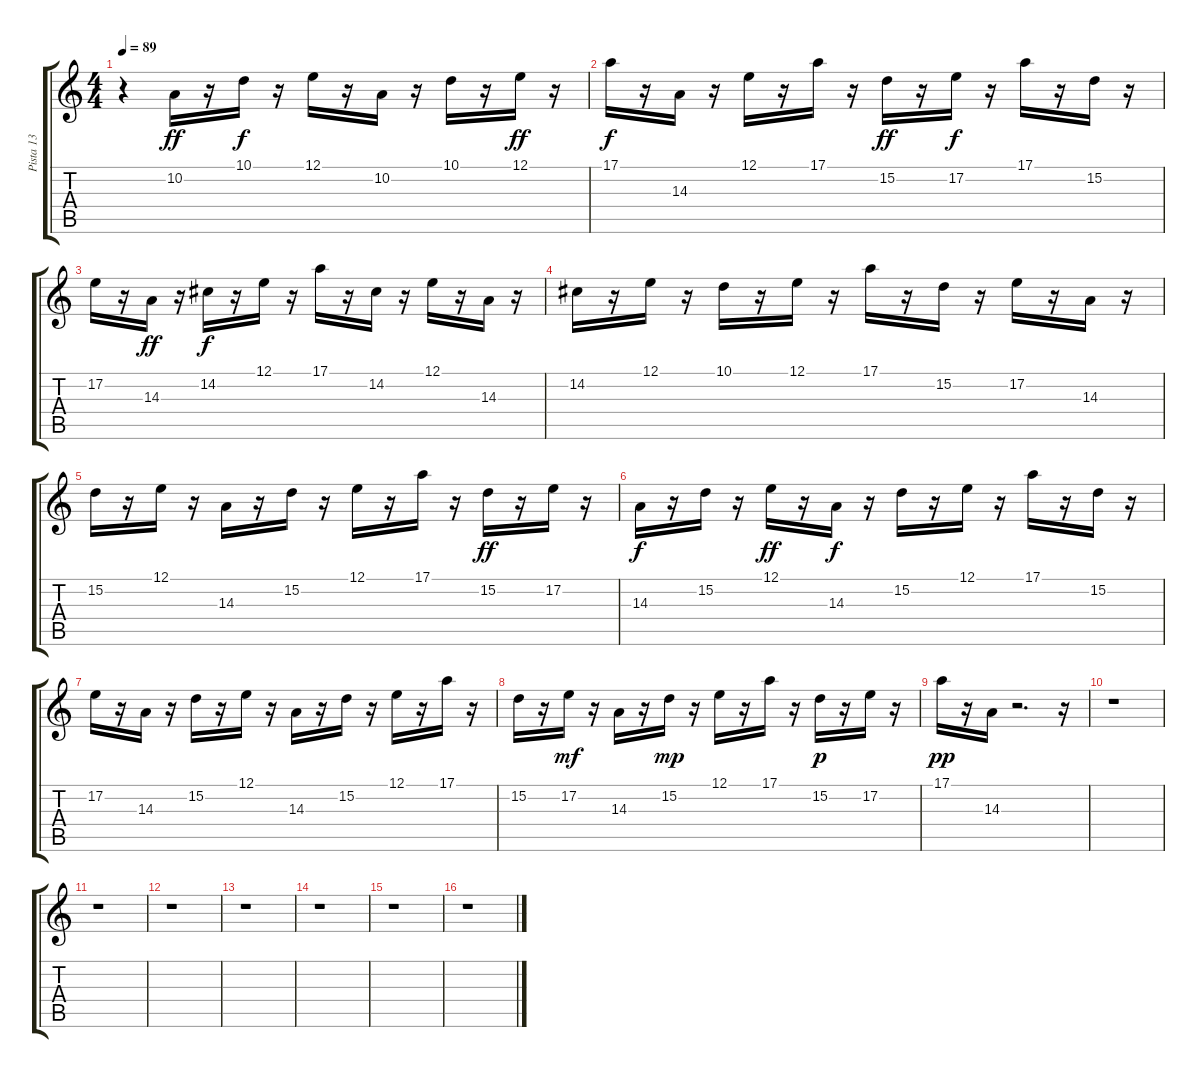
\track ("Pista 13" "Pista 13") {instrument fx5brightness}
\staff {score tabs}
\tuning (E4 B3 G3 D3 A2 E2) {hide}
\ts (4 4)
\tempo 89
\clef g2
\ks c
r.4{dy ff} 10.2.16 r.16 10.1.16{dy f} r.16 12.1.16 r.16 10.2.16 r.16 10.1.16 r.16 12.1.16{dy ff} r.16 |
17.1.16{dy f} r.16 14.3.16 r.16 12.1.16 r.16 17.1.16 r.16 15.2.16{dy ff} r.16 17.2.16{dy f} r.16 17.1.16 r.16 15.2.16 r.16 |
17.2.16 r.16 14.3.16{dy ff} r.16 14.2.16{dy f} r.16 12.1.16 r.16 17.1.16 r.16 14.2.16 r.16 12.1.16 r.16 14.3.16 r.16 |
14.2.16 r.16 12.1.16 r.16 10.1.16 r.16 12.1.16 r.16 17.1.16 r.16 15.2.16 r.16 17.2.16 r.16 14.3.16 r.16 |
15.2.16 r.16 12.1.16 r.16 14.3.16 r.16 15.2.16 r.16 12.1.16 r.16 17.1.16 r.16 15.2.16{dy ff} r.16 17.2.16 r.16 |
14.3.16{dy f} r.16 15.2.16 r.16 12.1.16{dy ff} r.16 14.3.16{dy f} r.16 15.2.16 r.16 12.1.16 r.16 17.1.16 r.16 15.2.16 r.16 |
17.2.16 r.16 14.3.16 r.16 15.2.16 r.16 12.1.16 r.16 14.3.16 r.16 15.2.16 r.16 12.1.16 r.16 17.1.16 r.16 |
15.2.16 r.16 17.2.16{dy mf} r.16 14.3.16 r.16 15.2.16{dy mp} r.16 12.1.16 r.16 17.1.16 r.16 15.2.16{dy p} r.16 17.2.16 r.16 |
17.1.16{dy pp} r.16 14.3.16 r.2{d} r.16 |
r.1 |
r.1 |
r.1 |
r.1 |
r.1 |
r.1 |
r.1
